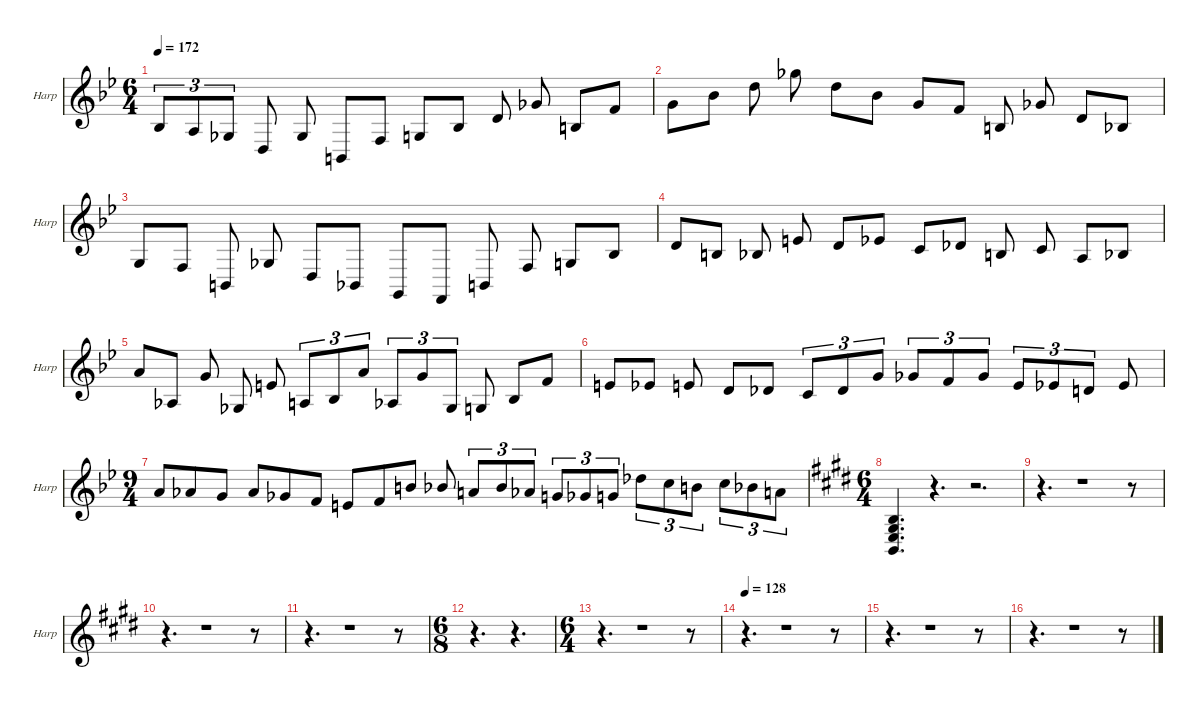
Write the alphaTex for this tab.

\defaultSystemsLayout 4
\hideDynamics
\bracketExtendMode nobrackets
\useSystemSignSeparator
\singleTrackTrackNamePolicy allsystems
\multiTrackTrackNamePolicy allsystems
\firstSystemTrackNameMode fullname
\otherSystemsTrackNameMode fullname
\firstSystemTrackNameOrientation horizontal
\otherSystemsTrackNameOrientation horizontal
\track ("Harp" "hp.") {instrument orchestralharp}
\staff {score}
\tuning (E4 B3 G3 D3 A2 E2)
\ts (6 4)
\tempo 172
\clef g2
\ks gminor
3.3{acc b}.8{tu (3 2) dy f beam Up} 2.3{acc forcenatural}.8{tu (3 2) beam Up} 4.4{acc b}.8{tu (3 2) beam Up} 0.4{acc forcenatural}.8{beam Up beam split} 4.4{acc b}.8{beam Up} 2.5{acc forcenatural}.8{beam Up} 3.4{acc forcenatural}.8{beam Up} 0.3{acc forcenatural}.8{beam Up} 3.3{acc b}.8{beam Up} 3.2{acc forcenatural}.8{beam Up beam split} 2.1{acc b}.8{beam Up} 0.2{acc forcenatural}.8{beam Up} 10.3{acc forcenatural}.8{beam Up} |
12.3{acc forcenatural}.8{beam Down} 11.2{acc b}.8{beam Down} 10.1{acc forcenatural}.8{beam Down beam split} 14.1{acc b}.8{beam Down} 10.1{acc forcenatural}.8{beam Down} 11.2{acc b}.8{beam Down} 12.3{acc forcenatural}.8{beam Up} 10.3{acc forcenatural}.8{beam Up} 9.4{acc forcenatural}.8{beam Up beam split} 7.2{acc b}.8{beam Up} 7.3{acc forcenatural}.8{beam Up} 8.4{acc b}.8{beam Up} |
10.5{acc forcenatural}.8{beam Up} 8.5{acc forcenatural}.8{beam Up} 7.6{acc forcenatural}.8{beam Up beam split} 9.5{acc b}.8{beam Up} 0.4{acc forcenatural}.8{beam Up} 1.5{acc b}.8{beam Up} 3.6{acc forcenatural}.8{beam Up} 1.6{acc forcenatural}.8{beam Up} 2.5{acc forcenatural}.8{beam Up beam split} 3.4{acc forcenatural}.8{beam Up} 0.3{acc forcenatural}.8{beam Up} 3.3{acc b}.8{dy ff beam Up} |
3.2{acc forcenatural}.8{dy f beam Up} 4.3{acc forcenatural}.8{beam Up} 3.3{acc b}.8{beam Up beam split} 5.2{acc forcenatural}.8{beam Up} 3.2{acc forcenatural}.8{beam Up} 4.2{acc b}.8{beam Up} 5.3{acc forcenatural}.8{beam Up} 6.3{acc b}.8{beam Up} 4.3{acc forcenatural}.8{beam Up beam split} 5.3{acc forcenatural}.8{beam Up} 2.3{acc forcenatural}.8{beam Up} 3.3{acc b}.8{beam Up} |
5.1{acc forcenatural}.8{beam Up} 6.4{acc b}.8{dy ff beam Up} 3.1{acc forcenatural}.8{dy f beam Up beam split} 4.4{acc b}.8{beam Up} 5.2{acc forcenatural}.8{beam Up beam split} 2.3{acc forcenatural}.8{tu (3 2) beam Up} 3.3{acc b}.8{tu (3 2) beam Up beam merge} 5.1{acc forcenatural}.8{tu (3 2) beam Up beam split} 6.4{acc b}.8{tu (3 2) dy ff beam Up} 3.1{acc forcenatural}.8{tu (3 2) dy f beam Up} 4.4{acc b}.8{tu (3 2) beam Up beam split} 5.4{acc forcenatural}.8{beam Up} 3.3{acc b}.8{beam Up} 6.2{acc forcenatural}.8{dy ff beam Up} |
5.2{acc forcenatural}.8{dy f beam Up} 4.2{acc b}.8{dy ff beam Up} 5.2{acc forcenatural}.8{beam Up beam split} 3.2{acc forcenatural}.8{dy f beam Up beam merge} 2.2{acc b}.8{beam Up beam split} 1.2{acc forcenatural}.8{tu (3 2) beam Up} 2.2{acc b}.8{tu (3 2) beam Up beam merge} 3.1{acc forcenatural}.8{tu (3 2) beam Up beam split} 2.1{acc b}.8{tu (3 2) beam Up} 1.1{acc forcenatural}.8{tu (3 2) beam Up} 2.1{acc b}.8{tu (3 2) beam Up beam split} 0.1{acc forcenatural}.8{tu (3 2) beam Up} 4.2{acc b}.8{tu (3 2) beam Up} 3.2{acc forcenatural}.8{tu (3 2) beam Up} 4.2{acc b}.8{dy ff beam Up} |
\ts (9 4)
\beaming (8 3 3 3 3)
5.1{acc forcenatural}.8{dy f beam Up} 4.1{acc b}.8{beam Up} 3.1{acc forcenatural}.8{beam Up} 4.1{acc b}.8{beam Up} 2.1{acc b}.8{beam Up} 1.1{acc forcenatural}.8{beam Up} 0.1{acc forcenatural}.8{beam Up} 1.1{acc forcenatural}.8{beam Up} 7.1{acc forcenatural}.8{beam Up} 6.1{acc b}.8{beam Up} 5.1{acc forcenatural}.8{tu (3 2) beam Up} 6.1{acc b}.8{tu (3 2) beam Up} 4.1{acc b}.8{tu (3 2) dy ff beam Up} 3.1{acc forcenatural}.8{tu (3 2) dy f beam Up} 2.1{acc b}.8{tu (3 2) beam Up} 3.1{acc forcenatural}.8{tu (3 2) beam Up beam split} 9.1{acc b}.8{tu (3 2) beam Down} 8.1{acc forcenatural}.8{tu (3 2) beam Down beam merge} 7.1{acc forcenatural}.8{tu (3 2) beam Down beam split} 8.1{acc forcenatural}.8{tu (3 2) beam Down} 6.1{acc b}.8{tu (3 2) beam Down} 5.1{acc forcenatural}.8{tu (3 2) dy ff beam Down} |
\ts (6 4)
\beaming (8 3 3 3 3)
\ks e
(0.2{acc forcenatural} 6.4{acc #} 7.5{acc forcenatural} 7.6{acc forcenatural}).4{d dy f beam Up} r.4{d beam Up} r.2{d beam Up} |
r.4{d beam Down} r.1{beam Down} r.8{beam Down} |
r.4{d beam Down} r.1{beam Down} r.8{beam Down} |
r.4{d beam Down} r.1{beam Down} r.8{beam Down} |
\ts (6 8)
\beaming (8 3 3 3 3)
r.4{d beam Down} r.4{d beam Down} |
\ts (6 4)
\beaming (8 3 3 3 3)
r.4{d beam Down} r.1{beam Down} r.8{beam Down} |
\tempo 128
r.4{d beam Down} r.1{beam Down} r.8{beam Down} |
r.4{d beam Down} r.1{beam Down} r.8{beam Down} |
r.4{d beam Down} r.1{beam Down} r.8{beam Down}
